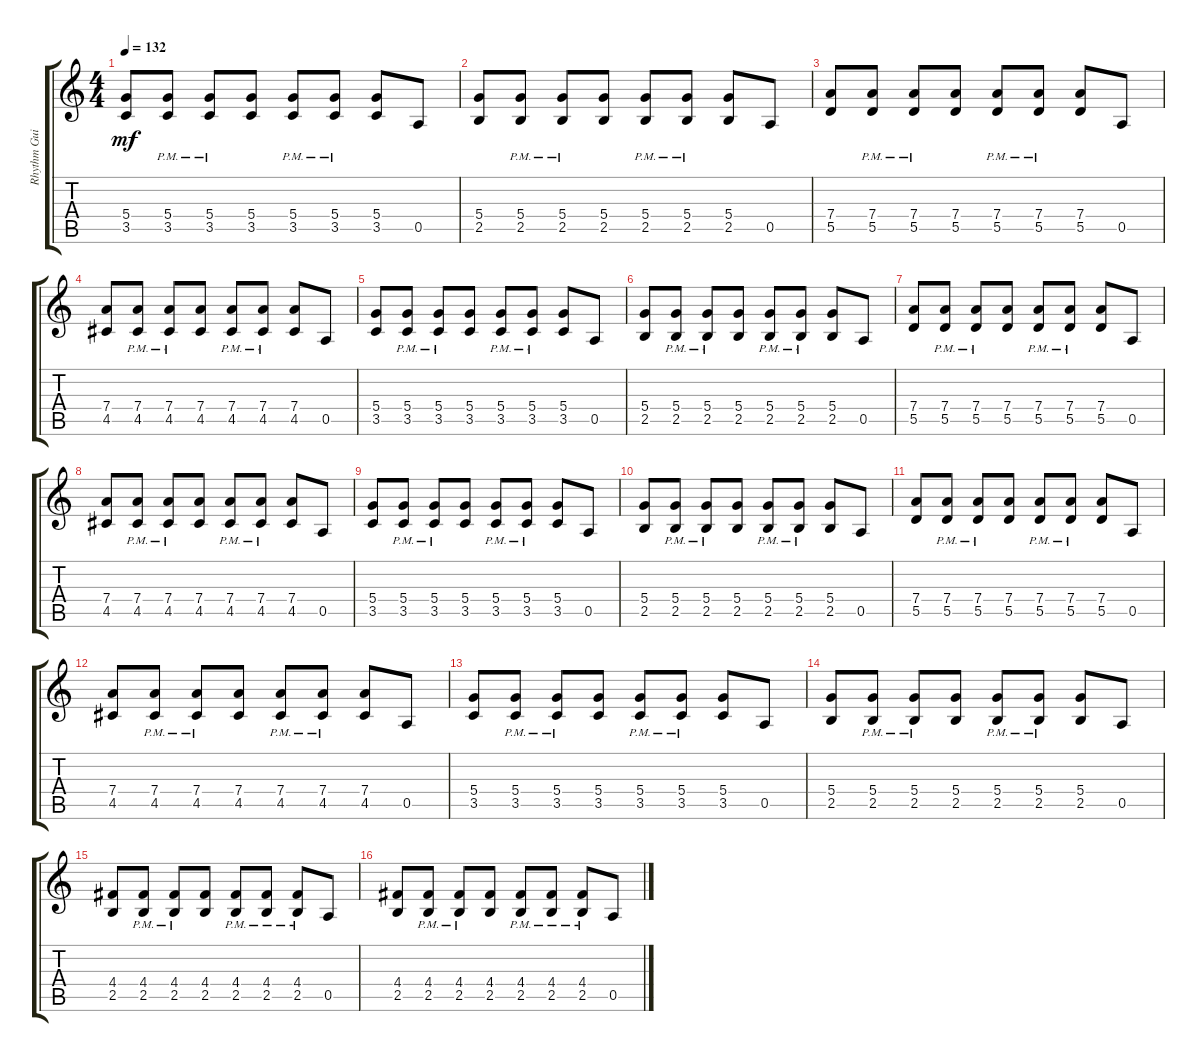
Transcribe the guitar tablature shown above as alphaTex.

\track ("Rhythm Guitar" "Rhythm Gui") {instrument distortionguitar}
\staff {score tabs}
\tuning (E4 B3 G3 D3 A2 E2) {hide}
\ts (4 4)
\tempo 132
\clef g2
\ks c
(5.4 3.5).8{dy mf} (5.4{pm} 3.5{pm}).8 (5.4{pm} 3.5{pm}).8 (5.4 3.5).8 (5.4{pm} 3.5{pm}).8 (5.4{pm} 3.5{pm}).8 (5.4 3.5).8 0.5.8 |
(5.4 2.5).8 (5.4{pm} 2.5{pm}).8 (5.4{pm} 2.5{pm}).8 (5.4 2.5).8 (5.4{pm} 2.5{pm}).8 (5.4{pm} 2.5{pm}).8 (5.4 2.5).8 0.5.8 |
(7.4 5.5).8 (7.4{pm} 5.5{pm}).8 (7.4{pm} 5.5{pm}).8 (7.4 5.5).8 (7.4{pm} 5.5{pm}).8 (7.4{pm} 5.5{pm}).8 (7.4 5.5).8 0.5.8 |
(7.4 4.5).8 (7.4{pm} 4.5{pm}).8 (7.4{pm} 4.5{pm}).8 (7.4 4.5).8 (7.4{pm} 4.5{pm}).8 (7.4{pm} 4.5{pm}).8 (7.4 4.5).8 0.5.8 |
(5.4 3.5).8 (5.4{pm} 3.5{pm}).8 (5.4{pm} 3.5{pm}).8 (5.4 3.5).8 (5.4{pm} 3.5{pm}).8 (5.4{pm} 3.5{pm}).8 (5.4 3.5).8 0.5.8 |
(5.4 2.5).8 (5.4{pm} 2.5{pm}).8 (5.4{pm} 2.5{pm}).8 (5.4 2.5).8 (5.4{pm} 2.5{pm}).8 (5.4{pm} 2.5{pm}).8 (5.4 2.5).8 0.5.8 |
(7.4 5.5).8 (7.4{pm} 5.5{pm}).8 (7.4{pm} 5.5{pm}).8 (7.4 5.5).8 (7.4{pm} 5.5{pm}).8 (7.4{pm} 5.5{pm}).8 (7.4 5.5).8 0.5.8 |
(7.4 4.5).8 (7.4{pm} 4.5{pm}).8 (7.4{pm} 4.5{pm}).8 (7.4 4.5).8 (7.4{pm} 4.5{pm}).8 (7.4{pm} 4.5{pm}).8 (7.4 4.5).8 0.5.8 |
(5.4 3.5).8 (5.4{pm} 3.5{pm}).8 (5.4{pm} 3.5{pm}).8 (5.4 3.5).8 (5.4{pm} 3.5{pm}).8 (5.4{pm} 3.5{pm}).8 (5.4 3.5).8 0.5.8 |
(5.4 2.5).8 (5.4{pm} 2.5{pm}).8 (5.4{pm} 2.5{pm}).8 (5.4 2.5).8 (5.4{pm} 2.5{pm}).8 (5.4{pm} 2.5{pm}).8 (5.4 2.5).8 0.5.8 |
(7.4 5.5).8 (7.4{pm} 5.5{pm}).8 (7.4{pm} 5.5{pm}).8 (7.4 5.5).8 (7.4{pm} 5.5{pm}).8 (7.4{pm} 5.5{pm}).8 (7.4 5.5).8 0.5.8 |
(7.4 4.5).8 (7.4{pm} 4.5{pm}).8 (7.4{pm} 4.5{pm}).8 (7.4 4.5).8 (7.4{pm} 4.5{pm}).8 (7.4{pm} 4.5{pm}).8 (7.4 4.5).8 0.5.8 |
(5.4 3.5).8 (5.4{pm} 3.5{pm}).8 (5.4{pm} 3.5{pm}).8 (5.4 3.5).8 (5.4{pm} 3.5{pm}).8 (5.4{pm} 3.5{pm}).8 (5.4 3.5).8 0.5.8 |
(5.4 2.5).8 (5.4{pm} 2.5{pm}).8 (5.4{pm} 2.5{pm}).8 (5.4 2.5).8 (5.4{pm} 2.5{pm}).8 (5.4{pm} 2.5{pm}).8 (5.4 2.5).8 0.5.8 |
(4.4 2.5).8 (4.4{pm} 2.5{pm}).8 (4.4{pm} 2.5{pm}).8 (4.4 2.5).8 (4.4{pm} 2.5{pm}).8 (4.4{pm} 2.5{pm}).8 (4.4 2.5{pm}).8 0.5.8 |
(4.4 2.5).8 (4.4{pm} 2.5{pm}).8 (4.4{pm} 2.5{pm}).8 (4.4 2.5).8 (4.4{pm} 2.5{pm}).8 (4.4{pm} 2.5{pm}).8 (4.4 2.5{pm}).8 0.5.8
